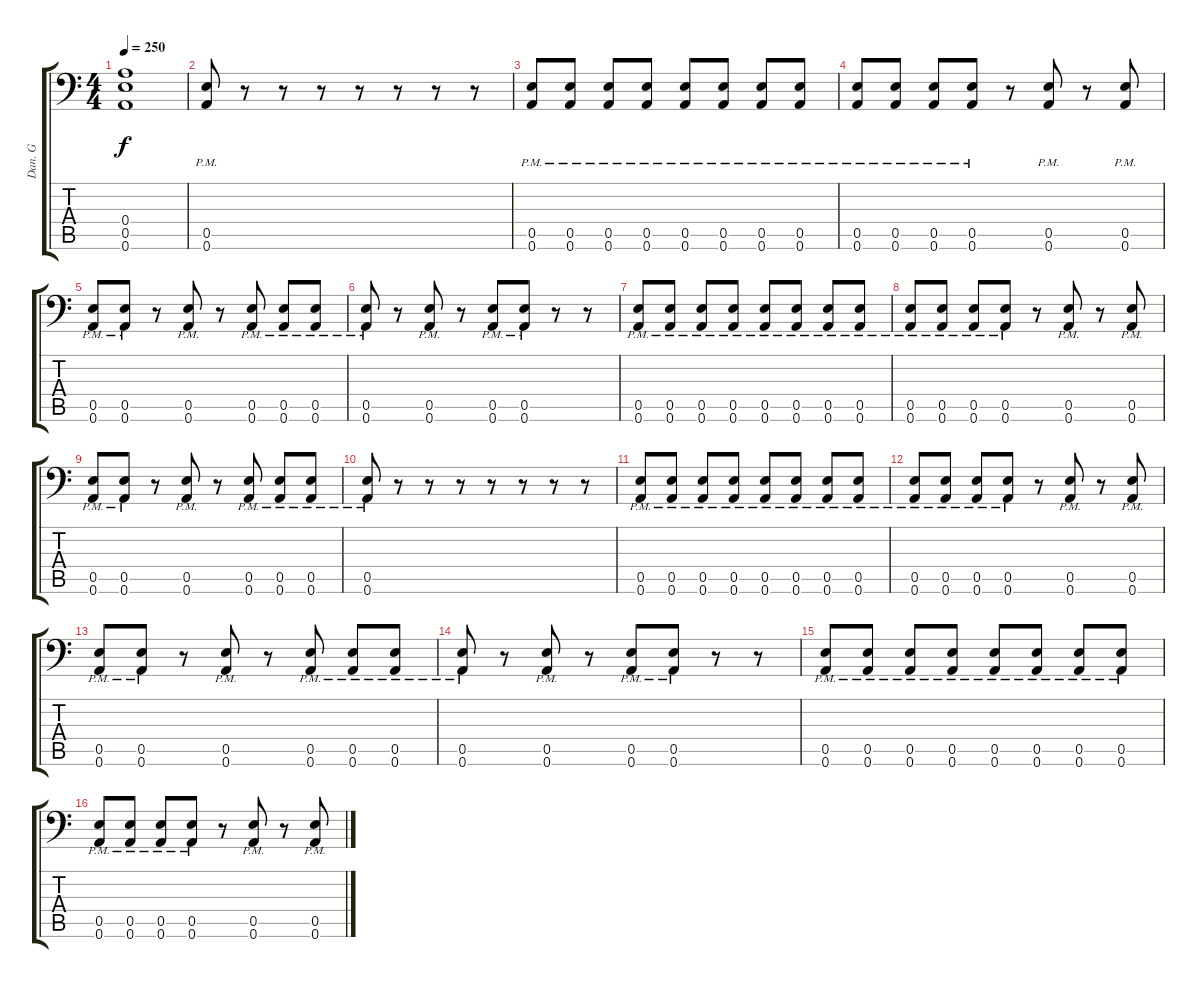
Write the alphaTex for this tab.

\track ("Dan. G" "Dan. G") {instrument distortionguitar}
\staff {score tabs}
\tuning (B3 Gb3 D3 A2 E2 A1) {hide}
\ts (4 4)
\tempo 250
\clef f4
\ks c
(0.4{t} 0.5{t} 0.6{t}).1{dy f} |
(0.5{pm} 0.6{pm}).8 r.8 r.8 r.8 r.8 r.8 r.8 r.8 |
(0.5{pm} 0.6{pm}).8 (0.5{pm} 0.6{pm}).8 (0.5{pm} 0.6{pm}).8 (0.5{pm} 0.6{pm}).8 (0.5{pm} 0.6{pm}).8 (0.5{pm} 0.6{pm}).8 (0.5{pm} 0.6{pm}).8 (0.5{pm} 0.6{pm}).8 |
(0.5{pm} 0.6{pm}).8 (0.5{pm} 0.6{pm}).8 (0.5{pm} 0.6{pm}).8 (0.5{pm} 0.6{pm}).8 r.8 (0.5{pm} 0.6{pm}).8 r.8 (0.5{pm} 0.6{pm}).8 |
(0.5{pm} 0.6{pm}).8 (0.5{pm} 0.6{pm}).8 r.8 (0.5{pm} 0.6{pm}).8 r.8 (0.5{pm} 0.6{pm}).8 (0.5{pm} 0.6{pm}).8 (0.5{pm} 0.6{pm}).8 |
(0.5{pm} 0.6{pm}).8 r.8 (0.5{pm} 0.6{pm}).8 r.8 (0.5{pm} 0.6{pm}).8 (0.5{pm} 0.6{pm}).8 r.8 r.8 |
(0.5{pm} 0.6{pm}).8 (0.5{pm} 0.6{pm}).8 (0.5{pm} 0.6{pm}).8 (0.5{pm} 0.6{pm}).8 (0.5{pm} 0.6{pm}).8 (0.5{pm} 0.6{pm}).8 (0.5{pm} 0.6{pm}).8 (0.5{pm} 0.6{pm}).8 |
(0.5{pm} 0.6{pm}).8 (0.5{pm} 0.6{pm}).8 (0.5{pm} 0.6{pm}).8 (0.5{pm} 0.6{pm}).8 r.8 (0.5{pm} 0.6{pm}).8 r.8 (0.5{pm} 0.6{pm}).8 |
(0.5{pm} 0.6{pm}).8 (0.5{pm} 0.6{pm}).8 r.8 (0.5{pm} 0.6{pm}).8 r.8 (0.5{pm} 0.6{pm}).8 (0.5{pm} 0.6{pm}).8 (0.5{pm} 0.6{pm}).8 |
(0.5{pm} 0.6{pm}).8 r.8 r.8 r.8 r.8 r.8 r.8 r.8 |
(0.5{pm} 0.6{pm}).8 (0.5{pm} 0.6{pm}).8 (0.5{pm} 0.6{pm}).8 (0.5{pm} 0.6{pm}).8 (0.5{pm} 0.6{pm}).8 (0.5{pm} 0.6{pm}).8 (0.5{pm} 0.6{pm}).8 (0.5{pm} 0.6{pm}).8 |
(0.5{pm} 0.6{pm}).8 (0.5{pm} 0.6{pm}).8 (0.5{pm} 0.6{pm}).8 (0.5{pm} 0.6{pm}).8 r.8 (0.5{pm} 0.6{pm}).8 r.8 (0.5{pm} 0.6{pm}).8 |
(0.5{pm} 0.6{pm}).8 (0.5{pm} 0.6{pm}).8 r.8 (0.5{pm} 0.6{pm}).8 r.8 (0.5{pm} 0.6{pm}).8 (0.5{pm} 0.6{pm}).8 (0.5{pm} 0.6{pm}).8 |
(0.5{pm} 0.6{pm}).8 r.8 (0.5{pm} 0.6{pm}).8 r.8 (0.5{pm} 0.6{pm}).8 (0.5{pm} 0.6{pm}).8 r.8 r.8 |
(0.5{pm} 0.6{pm}).8 (0.5{pm} 0.6{pm}).8 (0.5{pm} 0.6{pm}).8 (0.5{pm} 0.6{pm}).8 (0.5{pm} 0.6{pm}).8 (0.5{pm} 0.6{pm}).8 (0.5{pm} 0.6{pm}).8 (0.5{pm} 0.6{pm}).8 |
(0.5{pm} 0.6{pm}).8 (0.5{pm} 0.6{pm}).8 (0.5{pm} 0.6{pm}).8 (0.5{pm} 0.6{pm}).8 r.8 (0.5{pm} 0.6{pm}).8 r.8 (0.5{pm} 0.6{pm}).8
